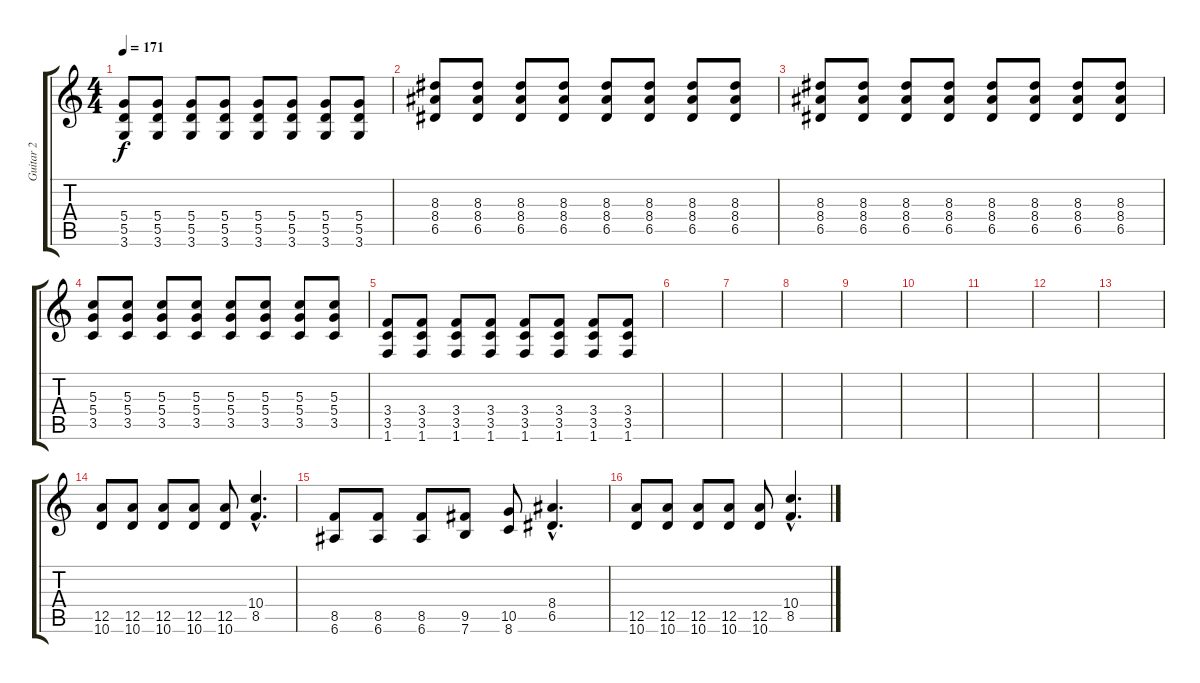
\track ("Guitar 2" "Guitar 2") {instrument overdrivenguitar}
\staff {score tabs}
\tuning (E4 B3 G3 D3 A2 E2) {hide}
\ts (4 4)
\tempo 171
\clef g2
\ks c
(5.4 5.5 3.6).8{dy f} (5.4 5.5 3.6).8 (5.4 5.5 3.6).8 (5.4 5.5 3.6).8 (5.4 5.5 3.6).8 (5.4 5.5 3.6).8 (5.4 5.5 3.6).8 (5.4 5.5 3.6).8 |
(8.3 8.4 6.5).8 (8.3 8.4 6.5).8 (8.3 8.4 6.5).8 (8.3 8.4 6.5).8 (8.3 8.4 6.5).8 (8.3 8.4 6.5).8 (8.3 8.4 6.5).8 (8.3 8.4 6.5).8 |
(8.3 8.4 6.5).8 (8.3 8.4 6.5).8 (8.3 8.4 6.5).8 (8.3 8.4 6.5).8 (8.3 8.4 6.5).8 (8.3 8.4 6.5).8 (8.3 8.4 6.5).8 (8.3 8.4 6.5).8 |
(5.3 5.4 3.5).8 (5.3 5.4 3.5).8 (5.3 5.4 3.5).8 (5.3 5.4 3.5).8 (5.3 5.4 3.5).8 (5.3 5.4 3.5).8 (5.3 5.4 3.5).8 (5.3 5.4 3.5).8 |
(3.4 3.5 1.6).8 (3.4 3.5 1.6).8 (3.4 3.5 1.6).8 (3.4 3.5 1.6).8 (3.4 3.5 1.6).8 (3.4 3.5 1.6).8 (3.4 3.5 1.6).8 (3.4 3.5 1.6).8 |
|
|
|
|
|
|
|
|
(12.5 10.6).8 (12.5 10.6).8 (12.5 10.6).8 (12.5 10.6).8 (12.5 10.6).8 (10.4{hac} 8.5{hac}).4{d} |
(8.5 6.6).8 (8.5 6.6).8 (8.5 6.6).8 (9.5 7.6).8 (10.5 8.6).8 (8.4{hac} 6.5{hac}).4{d} |
(12.5 10.6).8 (12.5 10.6).8 (12.5 10.6).8 (12.5 10.6).8 (12.5 10.6).8 (10.4{hac} 8.5{hac}).4{d}
